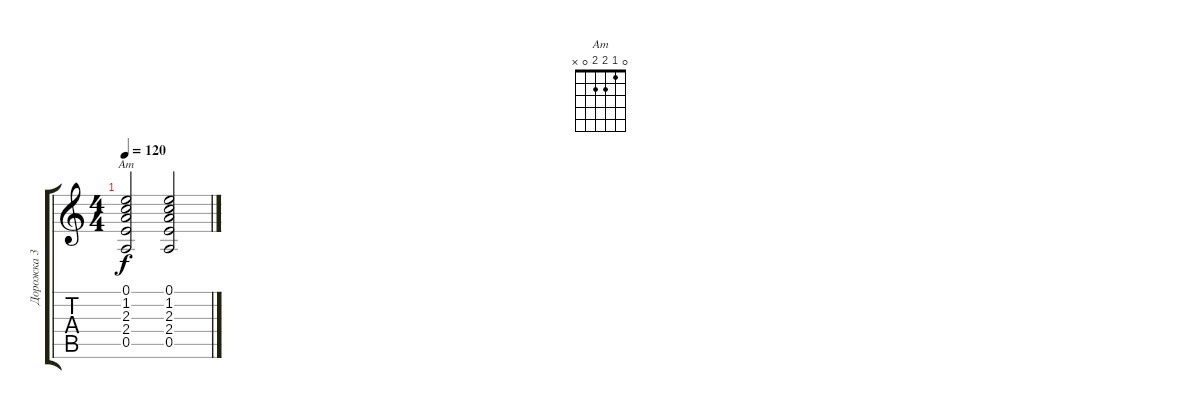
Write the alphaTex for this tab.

\track ("Дорожка 3" "Дорожка 3") {instrument acousticbass}
\staff {score tabs}
\tuning (E4 B3 G3 D3 A2 E2) {hide}
\chord ("Am" 0 1 2 2 0 x)
\ts (4 4)
\tempo 120
\clef g2
\ks c
(0.1 1.2 2.3 2.4 0.5).2{ch "Am" dy f} (0.1 1.2 2.3 2.4 0.5).2
